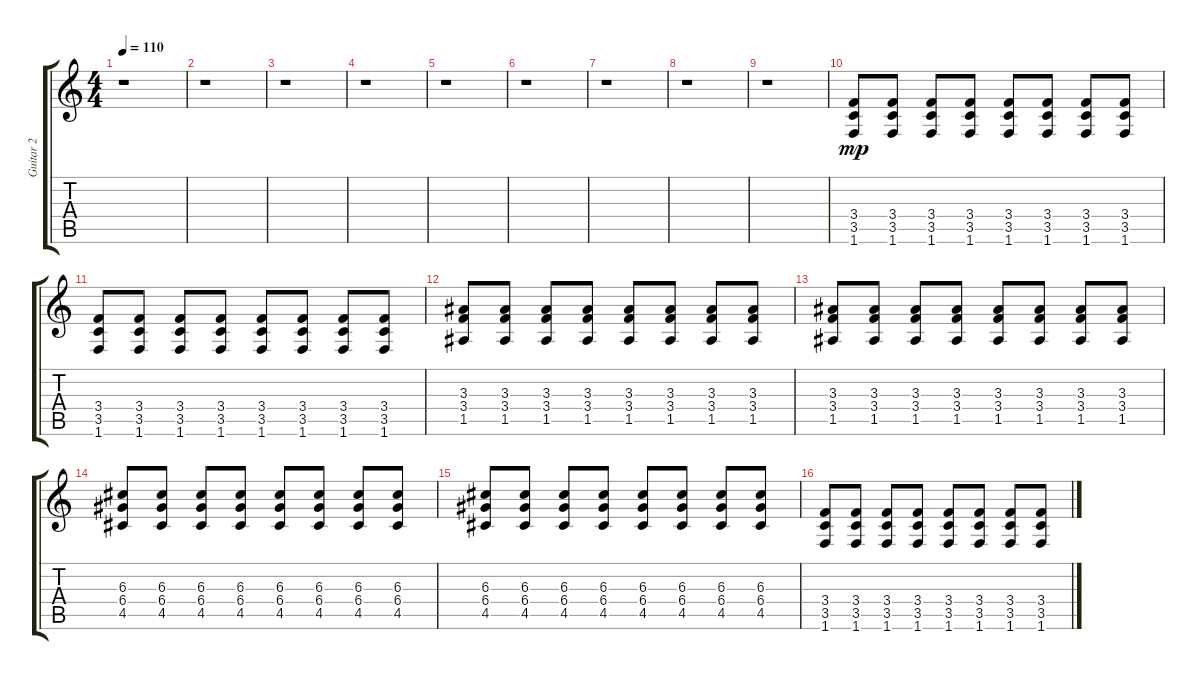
\track ("Guitar 2" "Guitar 2") {instrument overdrivenguitar}
\staff {score tabs}
\tuning (E4 B3 G3 D3 A2 E2) {hide}
\ts (4 4)
\tempo 110
\clef g2
\ks c
r.1{dy mp} |
r.1 |
r.1 |
r.1 |
r.1 |
r.1 |
r.1 |
r.1 |
r.1 |
(3.4 3.5 1.6).8 (3.4 3.5 1.6).8 (3.4 3.5 1.6).8 (3.4 3.5 1.6).8 (3.4 3.5 1.6).8 (3.4 3.5 1.6).8 (3.4 3.5 1.6).8 (3.4 3.5 1.6).8 |
(3.4 3.5 1.6).8 (3.4 3.5 1.6).8 (3.4 3.5 1.6).8 (3.4 3.5 1.6).8 (3.4 3.5 1.6).8 (3.4 3.5 1.6).8 (3.4 3.5 1.6).8 (3.4 3.5 1.6).8 |
(3.3 3.4 1.5).8 (3.3 3.4 1.5).8 (3.3 3.4 1.5).8 (3.3 3.4 1.5).8 (3.3 3.4 1.5).8 (3.3 3.4 1.5).8 (3.3 3.4 1.5).8 (3.3 3.4 1.5).8 |
(3.3 3.4 1.5).8 (3.3 3.4 1.5).8 (3.3 3.4 1.5).8 (3.3 3.4 1.5).8 (3.3 3.4 1.5).8 (3.3 3.4 1.5).8 (3.3 3.4 1.5).8 (3.3 3.4 1.5).8 |
(6.3 6.4 4.5).8 (6.3 6.4 4.5).8 (6.3 6.4 4.5).8 (6.3 6.4 4.5).8 (6.3 6.4 4.5).8 (6.3 6.4 4.5).8 (6.3 6.4 4.5).8 (6.3 6.4 4.5).8 |
(6.3 6.4 4.5).8 (6.3 6.4 4.5).8 (6.3 6.4 4.5).8 (6.3 6.4 4.5).8 (6.3 6.4 4.5).8 (6.3 6.4 4.5).8 (6.3 6.4 4.5).8 (6.3 6.4 4.5).8 |
(3.4 3.5 1.6).8 (3.4 3.5 1.6).8 (3.4 3.5 1.6).8 (3.4 3.5 1.6).8 (3.4 3.5 1.6).8 (3.4 3.5 1.6).8 (3.4 3.5 1.6).8 (3.4 3.5 1.6).8
